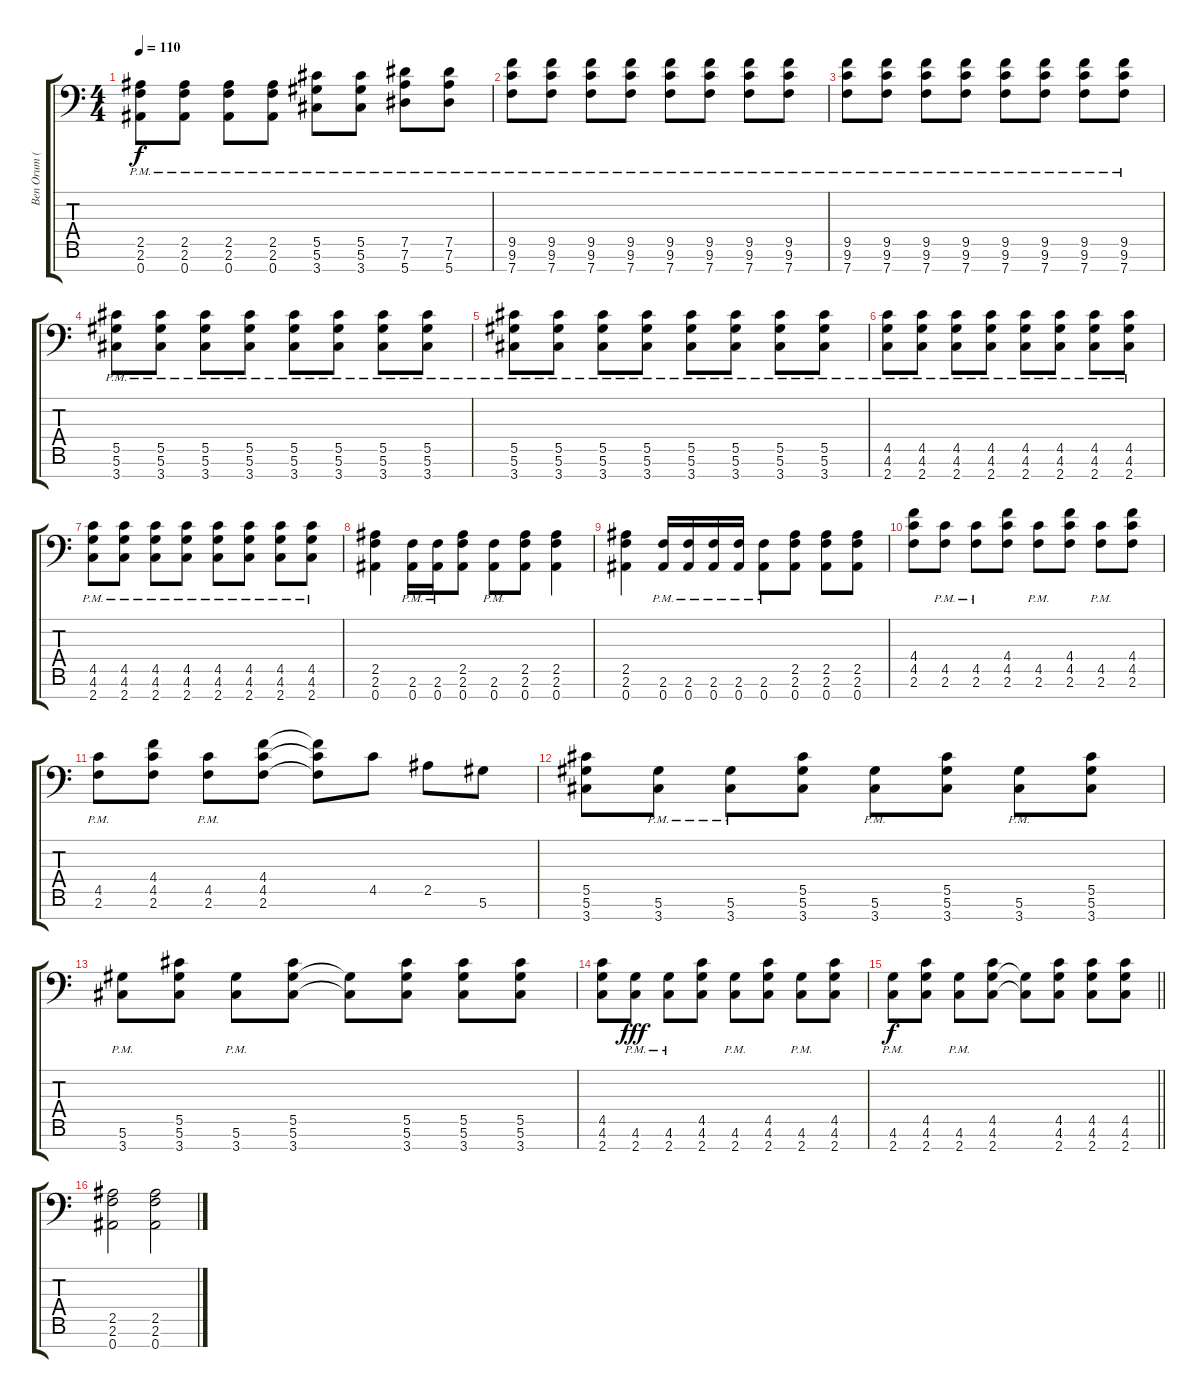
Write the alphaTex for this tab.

\track ("Ben Orum (Rythm)" "Ben Orum (") {instrument distortionguitar}
\staff {score tabs}
\tuning (Eb4 Bb3 Gb3 Db3 Ab2 Eb2 Bb1) {hide}
\ts (4 4)
\tempo 110
\clef f4
\ks c
(2.5{pm} 2.6{pm} 0.7{pm}).8{dy f} (2.5{pm} 2.6{pm} 0.7{pm}).8 (2.5{pm} 2.6{pm} 0.7{pm}).8 (2.5{pm} 2.6{pm} 0.7{pm}).8 (5.5{pm} 5.6{pm} 3.7{pm}).8 (5.5{pm} 5.6{pm} 3.7{pm}).8 (7.5{pm} 7.6{pm} 5.7{pm}).8 (7.5{pm} 7.6{pm} 5.7{pm}).8 |
(9.5{pm} 9.6{pm} 7.7{pm}).8 (9.5{pm} 9.6{pm} 7.7{pm}).8 (9.5{pm} 9.6{pm} 7.7{pm}).8 (9.5{pm} 9.6{pm} 7.7{pm}).8 (9.5{pm} 9.6{pm} 7.7{pm}).8 (9.5{pm} 9.6{pm} 7.7{pm}).8 (9.5{pm} 9.6{pm} 7.7{pm}).8 (9.5{pm} 9.6{pm} 7.7{pm}).8 |
(9.5{pm} 9.6{pm} 7.7{pm}).8 (9.5{pm} 9.6{pm} 7.7{pm}).8 (9.5{pm} 9.6{pm} 7.7{pm}).8 (9.5{pm} 9.6{pm} 7.7{pm}).8 (9.5{pm} 9.6{pm} 7.7{pm}).8 (9.5{pm} 9.6{pm} 7.7{pm}).8 (9.5{pm} 9.6{pm} 7.7{pm}).8 (9.5{pm} 9.6{pm} 7.7{pm}).8 |
(5.5{pm} 5.6{pm} 3.7{pm}).8 (5.5{pm} 5.6{pm} 3.7{pm}).8 (5.5{pm} 5.6{pm} 3.7{pm}).8 (5.5{pm} 5.6{pm} 3.7{pm}).8 (5.5{pm} 5.6{pm} 3.7{pm}).8 (5.5{pm} 5.6{pm} 3.7{pm}).8 (5.5{pm} 5.6{pm} 3.7{pm}).8 (5.5{pm} 5.6{pm} 3.7{pm}).8 |
(5.5{pm} 5.6{pm} 3.7{pm}).8 (5.5{pm} 5.6{pm} 3.7{pm}).8 (5.5{pm} 5.6{pm} 3.7{pm}).8 (5.5{pm} 5.6{pm} 3.7{pm}).8 (5.5{pm} 5.6{pm} 3.7{pm}).8 (5.5{pm} 5.6{pm} 3.7{pm}).8 (5.5{pm} 5.6{pm} 3.7{pm}).8 (5.5{pm} 5.6{pm} 3.7{pm}).8 |
(4.5{pm} 4.6{pm} 2.7{pm}).8 (4.5{pm} 4.6{pm} 2.7{pm}).8 (4.5{pm} 4.6{pm} 2.7{pm}).8 (4.5{pm} 4.6{pm} 2.7{pm}).8 (4.5{pm} 4.6{pm} 2.7{pm}).8 (4.5{pm} 4.6{pm} 2.7{pm}).8 (4.5{pm} 4.6{pm} 2.7{pm}).8 (4.5{pm} 4.6{pm} 2.7{pm}).8 |
(4.5{pm} 4.6{pm} 2.7{pm}).8 (4.5{pm} 4.6{pm} 2.7{pm}).8 (4.5{pm} 4.6{pm} 2.7{pm}).8 (4.5{pm} 4.6{pm} 2.7{pm}).8 (4.5{pm} 4.6{pm} 2.7{pm}).8 (4.5{pm} 4.6{pm} 2.7{pm}).8 (4.5{pm} 4.6{pm} 2.7{pm}).8 (4.5{pm} 4.6{pm} 2.7{pm}).8 |
(2.5 2.6 0.7).4 (2.6{pm} 0.7{pm}).16 (2.6{pm} 0.7{pm}).16 (2.5 2.6 0.7).8 (2.6{pm} 0.7{pm}).8 (2.5 2.6 0.7).8 (2.5 2.6 0.7).4 |
(2.5 2.6 0.7).4 (2.6{pm} 0.7{pm}).16 (2.6{pm} 0.7{pm}).16 (2.6{pm} 0.7{pm}).16 (2.6{pm} 0.7{pm}).16 (2.6{pm} 0.7{pm}).8 (2.5 2.6 0.7).8 (2.5 2.6 0.7).8 (2.5 2.6 0.7).8 |
(4.4 4.5 2.6).8 (4.5{pm} 2.6{pm}).8 (4.5{pm} 2.6{pm}).8 (4.4 4.5 2.6).8 (4.5{pm} 2.6{pm}).8 (4.4 4.5 2.6).8 (4.5{pm} 2.6{pm}).8 (4.4 4.5 2.6).8 |
(4.5{pm} 2.6{pm}).8 (4.4 4.5 2.6).8 (4.5{pm} 2.6{pm}).8 (4.4 4.5 2.6).8 (4.4{t} 4.5{t} 2.6{t}).8 4.5.8 2.5.8 5.6.8 |
(5.5 5.6 3.7).8 (5.6{pm} 3.7{pm}).8 (5.6{pm} 3.7{pm}).8 (5.5 5.6 3.7).8 (5.6{pm} 3.7{pm}).8 (5.5 5.6 3.7).8 (5.6{pm} 3.7{pm}).8 (5.5 5.6 3.7).8 |
(5.6{pm} 3.7{pm}).8 (5.5 5.6 3.7).8 (5.6{pm} 3.7{pm}).8 (5.5 5.6 3.7).8 (5.6{t} 3.7{t}).8 (5.5 5.6 3.7).8 (5.5 5.6 3.7).8 (5.5 5.6 3.7).8 |
(4.5 4.6 2.7).8 (4.6{pm} 2.7{pm}).8{dy fff} (4.6{pm} 2.7{pm}).8 (4.5 4.6 2.7).8 (4.6{pm} 2.7{pm}).8 (4.5 4.6 2.7).8 (4.6{pm} 2.7{pm}).8 (4.5 4.6 2.7).8 |
\barLineRight lightlight
(4.6{pm} 2.7{pm}).8{dy f} (4.5 4.6 2.7).8 (4.6{pm} 2.7{pm}).8 (4.5 4.6 2.7).8 (4.6{t} 2.7{t}).8 (4.5 4.6 2.7).8 (4.5 4.6 2.7).8 (4.5 4.6 2.7).8 |
(2.5 2.6 0.7).2{balance 8} (2.5 2.6 0.7).2
